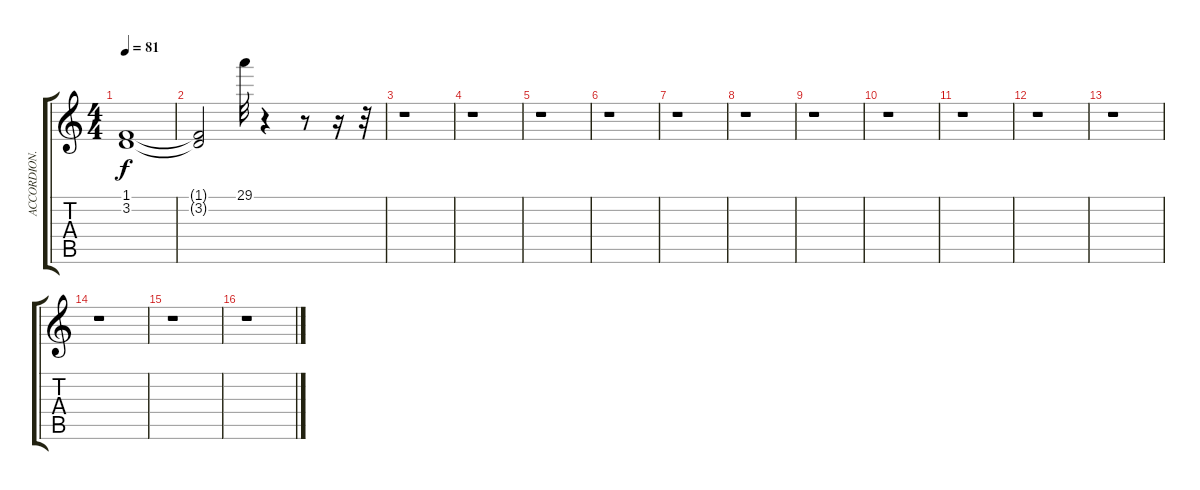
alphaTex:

\track ("ACCORDION." "ACCORDION.") {instrument acousticgrandpiano}
\staff {score tabs}
\tuning (E4 B3 G3 D3 A2 E2) {hide}
\ts (4 4)
\tempo 81
\clef g2
\ks c
(1.1 3.2).1{dy f} |
(1.1{t} 3.2{t}).2 29.1.32 r.4 r.8 r.16 r.32 |
r.1 |
r.1 |
r.1 |
r.1 |
r.1 |
r.1 |
r.1 |
r.1 |
r.1 |
r.1 |
r.1 |
r.1 |
r.1 |
r.1
